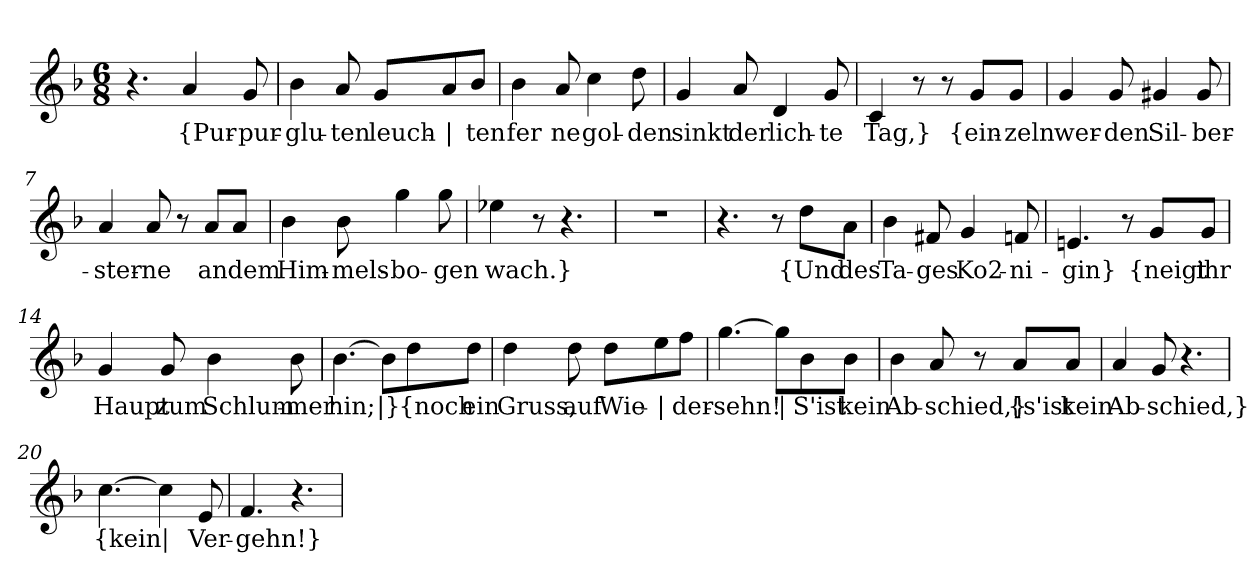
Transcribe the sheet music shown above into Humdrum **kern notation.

**kern	**text
*part1	*part1
*staff1	*staff1
*clefG2	*
*k[b-]	*
*M6/8	*
=1	=1
4.r	.
!	!LO:LY:b
4a/	{Pur-
!	!LO:LY:b
8g/	-pur-
=2	=2
!	!LO:LY:b
4b-\	-glu-
!	!LO:LY:b
8a/	-ten
!	!LO:LY:b
8g/L	leuch-
!	!LO:LY:b
8a/	|
!	!LO:LY:b
8b-/J	-ten
=3	=3
!	!LO:LY:b
4b-\	fer
!	!LO:LY:b
8a/	ne
!	!LO:LY:b
4cc\	gol-
!	!LO:LY:b
8dd\	-den
=4	=4
!	!LO:LY:b
4g/	sinkt
!	!LO:LY:b
8a/	der
!	!LO:LY:b
4d/	lich-
!	!LO:LY:b
8g/	-te
=5	=5
!	!LO:LY:b
4c/	Tag,}
8r	.
8r	.
!	!LO:LY:b
8g/L	{ein-
!	!LO:LY:b
8g/J	-zeln
!!LO:LB:g=z
=6	=6
!	!LO:LY:b
4g/	wer-
!	!LO:LY:b
8g/	-den
!	!LO:LY:b
4g#X/	Sil-
!	!LO:LY:b
8g#/	-ber-
=7	=7
!	!LO:LY:b
4a/	-ster-
!	!LO:LY:b
8a/	-ne
8r	.
!	!LO:LY:b
8a/L	an
!	!LO:LY:b
8a/J	dem
=8	=8
!	!LO:LY:b
4b-\	Him-
!	!LO:LY:b
8b-\	-mels-
!	!LO:LY:b
4gg\	-bo-
!	!LO:LY:b
8gg\	-gen
=9	=9
!	!LO:LY:b
4ee-X\	wach.}
8r	.
4.r	.
=10	=10
2.r	.
=11	=11
4.r	.
8r	.
!	!LO:LY:b
8dd\L	{Und
!	!LO:LY:b
8a\J	des
!!LO:LB:g=z
=12	=12
!	!LO:LY:b
4b-\	Ta-
!	!LO:LY:b
8f#X/	-ges
!	!LO:LY:b
4g/	Ko2-
!	!LO:LY:b
8fn/	-ni-
=13	=13
!	!LO:LY:b
4.en/	gin}
8r	.
!	!LO:LY:b
8g/L	{neigt
!	!LO:LY:b
8g/J	ihr
=14	=14
!	!LO:LY:b
4g/	Haupt
!	!LO:LY:b
8g/	zum
!	!LO:LY:b
4b-\	Schlum-
!	!LO:LY:b
8b-\	-mer
=15	=15
!	!LO:LY:b
[4.b-\	hin;
!	!LO:LY:b
8b-\L]	|}
!	!LO:LY:b
8dd\	{noch
!	!LO:LY:b
8dd\J	ein
=16	=16
!	!LO:LY:b
4dd\	Gruss,
!	!LO:LY:b
8dd\	auf
!	!LO:LY:b
8dd\L	Wie-
!	!LO:LY:b
8ee\	|
!	!LO:LY:b
8ff\J	-der-
!!LO:LB:g=z
=17	=17
!	!LO:LY:b
[4.gg\	-sehn!
!	!LO:LY:b
8gg\L]	|
!	!LO:LY:b
8b-\	S'ist
!	!LO:LY:b
8b-\J	kein
=18	=18
!	!LO:LY:b
4b-\	Ab-
!	!LO:LY:b
8a/	-schied,}
8r	.
!	!LO:LY:b
8a/L	{s'ist
!	!LO:LY:b
8a/J	kein
=19	=19
!	!LO:LY:b
4a/	Ab-
!	!LO:LY:b
8g/	-schied,}
4.r	.
=20	=20
!	!LO:LY:b
[4.cc\	{kein
!	!LO:LY:b
4cc\]	|
!	!LO:LY:b
8e/	Ver-
=21	=21
!	!LO:LY:b
4.f/	gehn!}
4.r	.
=	=
*-	*-
